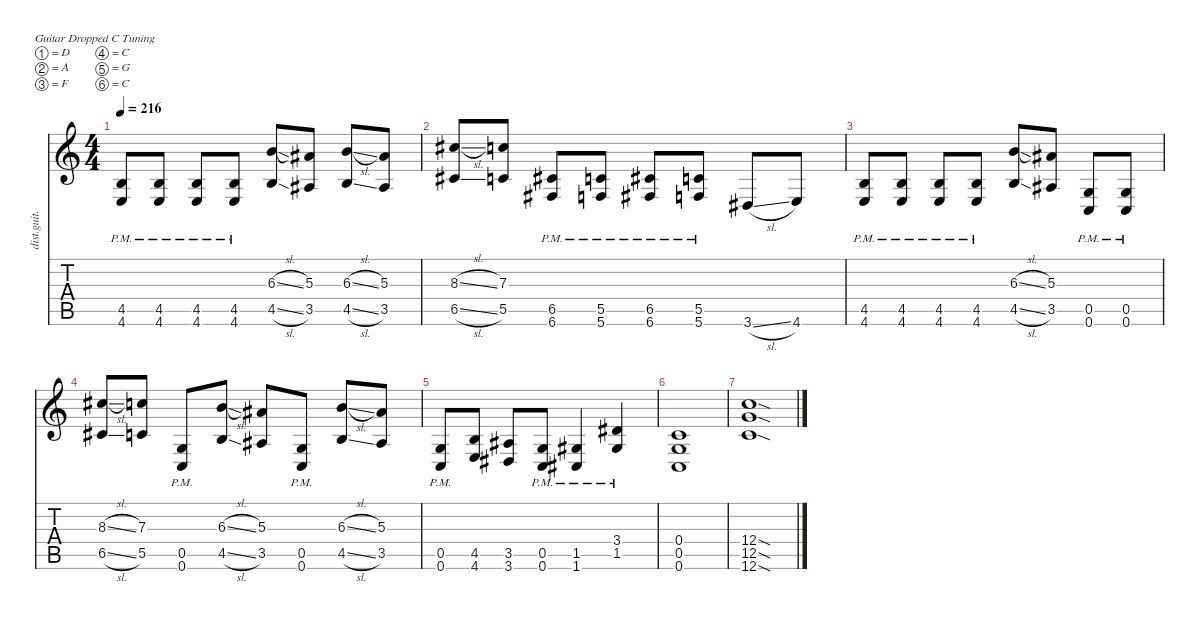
\hideDynamics
\bracketExtendMode nobrackets
\track ("E.Guitar R" "dist.guit.") {instrument distortionguitar}
\staff {score tabs}
\tuning (D4 A3 F3 C3 G2 C2)
\ts (4 4)
\tempo 216
\clef g2
\ks c
(4.6{pm} 4.5{pm}).8{dy mf beam Up} (4.6{pm} 4.5{pm}).8{beam Up} (4.6{pm} 4.5{pm}).8{beam Up} (4.6{pm} 4.5{pm}).8{beam Up} (4.5{sl} 6.3{sl}).8{beam Up} (3.5{acc #} 5.3{acc #}).8{beam Up} (4.5{sl} 6.3{sl}).8{beam Up} (3.5{acc #} 5.3{acc #}).8{beam Up} |
(6.5{sl acc #} 8.3{sl acc #}).8{beam Up} (5.5 7.3).8{beam Up} (6.6{pm acc #} 6.5{pm acc #}).8{beam Up} (5.6{pm} 5.5{pm}).8{beam Up} (6.6{pm acc #} 6.5{pm acc #}).8{beam Up} (5.6{pm} 5.5{pm}).8{beam Up} 3.6{sl acc #}.8{beam Up} 4.6.8{beam Up} |
(4.6{pm} 4.5{pm}).8{beam Up} (4.6{pm} 4.5{pm}).8{beam Up} (4.6{pm} 4.5{pm}).8{beam Up} (4.6{pm} 4.5{pm}).8{beam Up} (4.5{sl} 6.3{sl}).8{beam Up} (3.5{acc #} 5.3{acc #}).8{beam Up} (0.6{pm} 0.5{pm}).8{beam Up} (0.6{pm} 0.5{pm}).8{beam Up} |
(6.5{sl acc #} 8.3{sl acc #}).8{beam Up} (5.5 7.3).8{beam Up} (0.6{pm} 0.5{pm}).8{beam Up} (4.5{sl} 6.3{sl}).8{beam Up} (3.5{acc #} 5.3{acc #}).8{beam Up} (0.6{pm} 0.5{pm}).8{beam Up} (4.5{sl} 6.3{sl}).8{beam Up} (3.5{acc #} 5.3{acc #}).8{beam Up} |
(0.6{pm} 0.5{pm}).8{beam Up} (4.6 4.5).8{beam Up} (3.6{acc #} 3.5{acc #}).8{beam Up} (0.5{pm} 0.6{pm}).8{beam Up} (1.6{pm acc #} 1.5{pm acc #}).4{beam Up} (1.5{pm acc #} 3.4{pm acc #}).4{beam Up} |
(0.6 0.5 0.4).1{beam Up} |
(12.6{sod} 12.5{sod} 12.4{sod}).1{beam Up}
